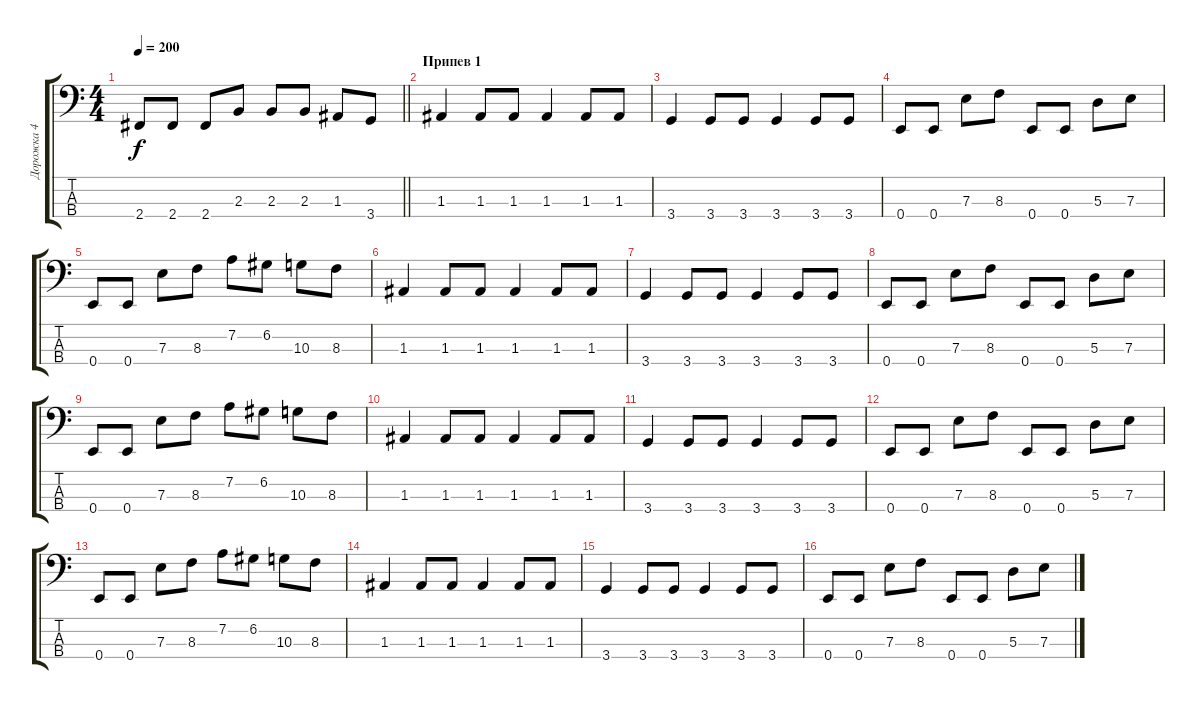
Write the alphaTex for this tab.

\track ("Дорожка 4" "Дорожка 4") {instrument electricbasspick}
\staff {score tabs}
\tuning (G2 D2 A1 E1) {hide}
\ts (4 4)
\tempo 200
\clef f4
\barLineRight lightlight
\ks c
2.4.8{dy f} 2.4.8 2.4.8 2.3.8 2.3.8 2.3.8 1.3.8 3.4.8 |
\section ("" "Припев 1")
1.3.4 1.3.8 1.3.8 1.3.4 1.3.8 1.3.8 |
3.4.4 3.4.8 3.4.8 3.4.4 3.4.8 3.4.8 |
0.4.8 0.4.8 7.3.8 8.3.8 0.4.8 0.4.8 5.3.8 7.3.8 |
0.4.8 0.4.8 7.3.8 8.3.8 7.2.8 6.2.8 10.3.8 8.3.8 |
1.3.4 1.3.8 1.3.8 1.3.4 1.3.8 1.3.8 |
3.4.4 3.4.8 3.4.8 3.4.4 3.4.8 3.4.8 |
0.4.8 0.4.8 7.3.8 8.3.8 0.4.8 0.4.8 5.3.8 7.3.8 |
0.4.8 0.4.8 7.3.8 8.3.8 7.2.8 6.2.8 10.3.8 8.3.8 |
1.3.4 1.3.8 1.3.8 1.3.4 1.3.8 1.3.8 |
3.4.4 3.4.8 3.4.8 3.4.4 3.4.8 3.4.8 |
0.4.8 0.4.8 7.3.8 8.3.8 0.4.8 0.4.8 5.3.8 7.3.8 |
0.4.8 0.4.8 7.3.8 8.3.8 7.2.8 6.2.8 10.3.8 8.3.8 |
1.3.4 1.3.8 1.3.8 1.3.4 1.3.8 1.3.8 |
3.4.4 3.4.8 3.4.8 3.4.4 3.4.8 3.4.8 |
0.4.8 0.4.8 7.3.8 8.3.8 0.4.8 0.4.8 5.3.8 7.3.8
